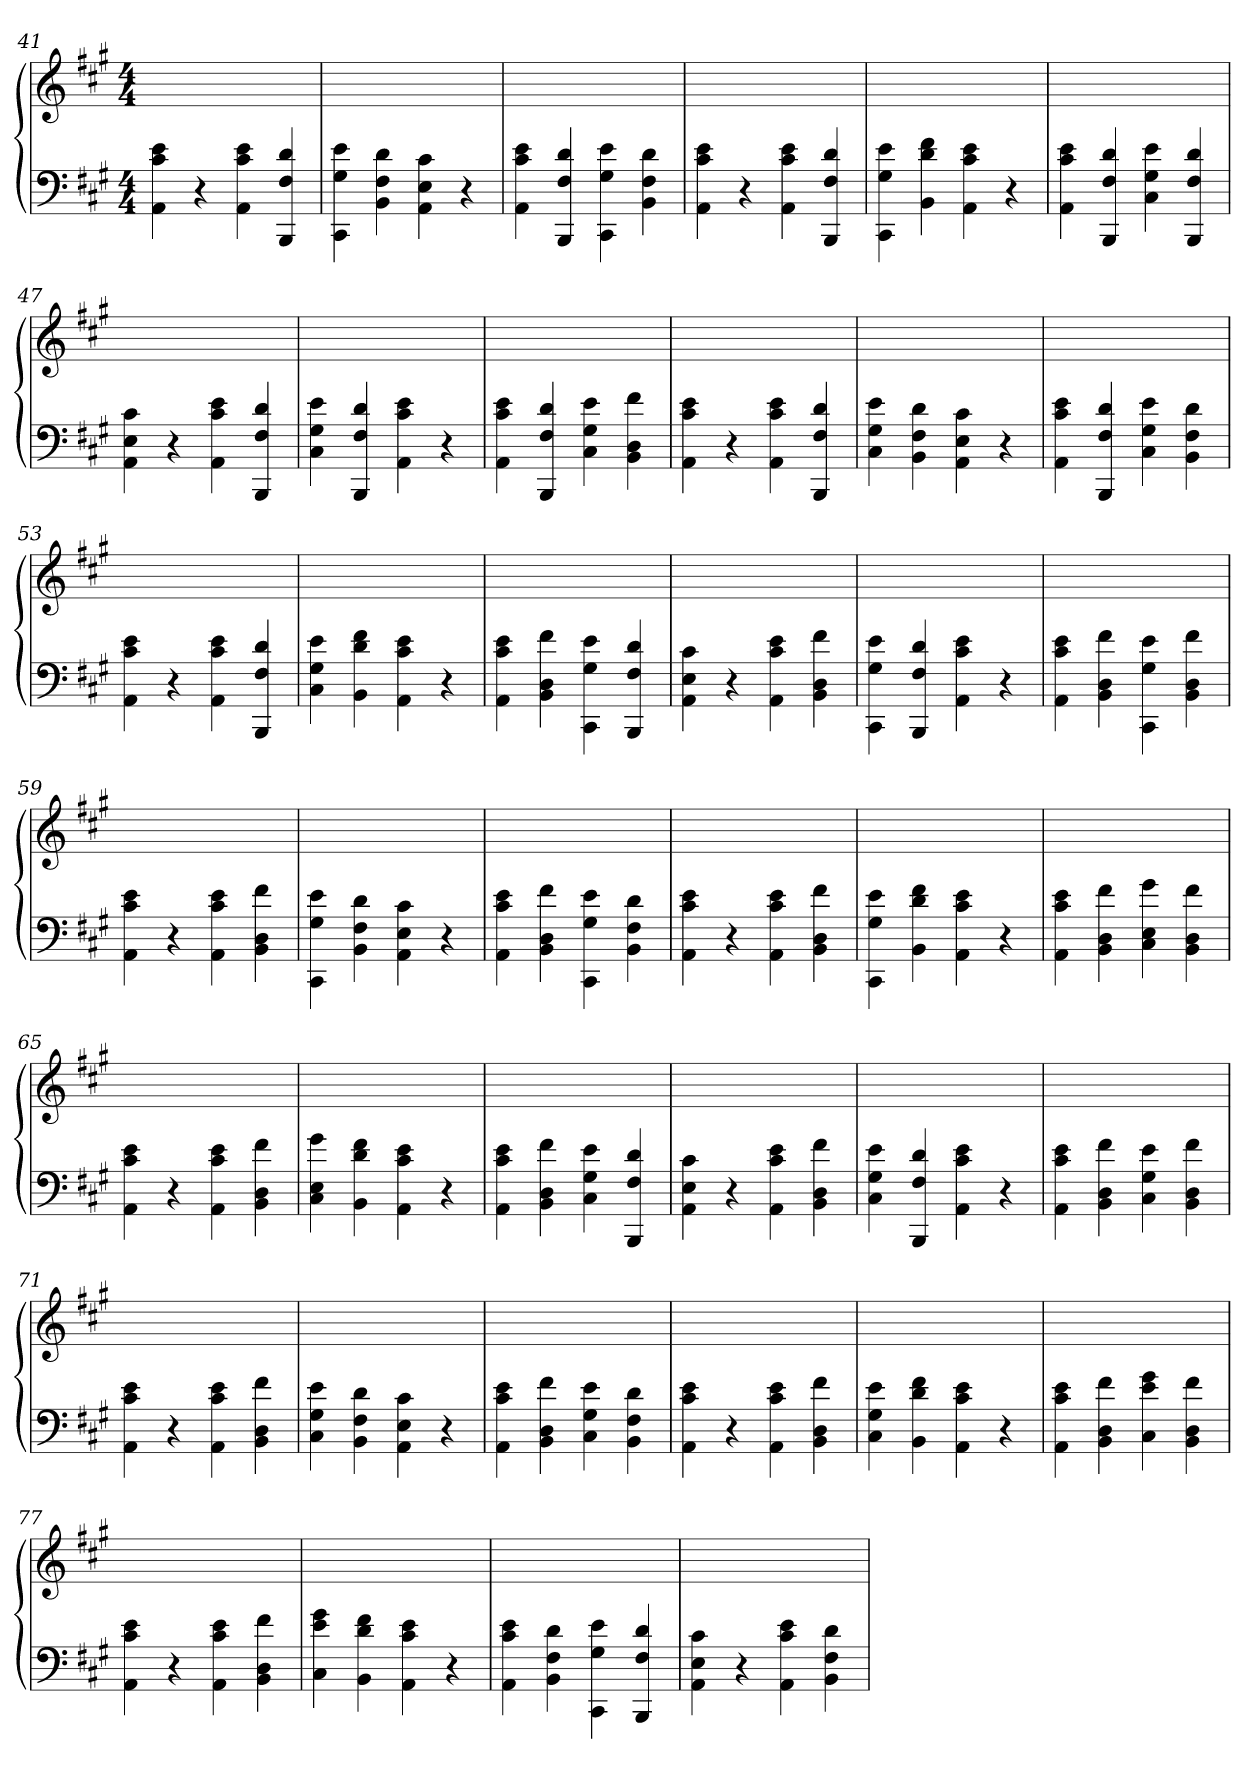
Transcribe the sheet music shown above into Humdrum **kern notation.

**kern	**kern
*part2	*part1
*staff2	*staff1
*clefF4	*clefG2
*k[f#c#g#]	*k[f#c#g#]
*A:	*A:
*M4/4	*M4/4
=41	=41
4AA 4c# 4e	1ryy
4r	.
4AA 4c# 4e	.
4BBB 4F# 4d	.
=42	=42
4CC# 4G# 4e	1ryy
4BB 4F# 4d	.
4AA 4E 4c#	.
4r	.
=43	=43
4AA 4c# 4e	1ryy
4BBB 4F# 4d	.
4CC# 4G# 4e	.
4BB 4F# 4d	.
=44	=44
4AA 4c# 4e	1ryy
4r	.
4AA 4c# 4e	.
4BBB 4F# 4d	.
=45	=45
4CC# 4G# 4e	1ryy
4BB 4d 4f#	.
4AA 4c# 4e	.
4r	.
=46	=46
4AA 4c# 4e	1ryy
4BBB 4F# 4d	.
4C# 4G# 4e	.
4BBB 4F# 4d	.
=47	=47
4AA 4E 4c#	1ryy
4r	.
4AA 4c# 4e	.
4BBB 4F# 4d	.
=48	=48
4C# 4G# 4e	1ryy
4BBB 4F# 4d	.
4AA 4c# 4e	.
4r	.
=49	=49
4AA 4c# 4e	1ryy
4BBB 4F# 4d	.
4C# 4G# 4e	.
4BB 4D 4f#	.
=50	=50
4AA 4c# 4e	1ryy
4r	.
4AA 4c# 4e	.
4BBB 4F# 4d	.
=51	=51
4C# 4G# 4e	1ryy
4BB 4F# 4d	.
4AA 4E 4c#	.
4r	.
=52	=52
4AA 4c# 4e	1ryy
4BBB 4F# 4d	.
4C# 4G# 4e	.
4BB 4F# 4d	.
=53	=53
4AA 4c# 4e	1ryy
4r	.
4AA 4c# 4e	.
4BBB 4F# 4d	.
=54	=54
4C# 4G# 4e	1ryy
4BB 4d 4f#	.
4AA 4c# 4e	.
4r	.
=55	=55
4AA 4c# 4e	1ryy
4BB 4D 4f#	.
4CC# 4G# 4e	.
4BBB 4F# 4d	.
=56	=56
4AA 4E 4c#	1ryy
4r	.
4AA 4c# 4e	.
4BB 4D 4f#	.
=57	=57
4CC# 4G# 4e	1ryy
4BBB 4F# 4d	.
4AA 4c# 4e	.
4r	.
=58	=58
4AA 4c# 4e	1ryy
4BB 4D 4f#	.
4CC# 4G# 4e	.
4BB 4D 4f#	.
=59	=59
4AA 4c# 4e	1ryy
4r	.
4AA 4c# 4e	.
4BB 4D 4f#	.
=60	=60
4CC# 4G# 4e	1ryy
4BB 4F# 4d	.
4AA 4E 4c#	.
4r	.
=61	=61
4AA 4c# 4e	1ryy
4BB 4D 4f#	.
4CC# 4G# 4e	.
4BB 4F# 4d	.
=62	=62
4AA 4c# 4e	1ryy
4r	.
4AA 4c# 4e	.
4BB 4D 4f#	.
=63	=63
4CC# 4G# 4e	1ryy
4BB 4d 4f#	.
4AA 4c# 4e	.
4r	.
=64	=64
4AA 4c# 4e	1ryy
4BB 4D 4f#	.
4C# 4E 4g#	.
4BB 4D 4f#	.
=65	=65
4AA 4c# 4e	1ryy
4r	.
4AA 4c# 4e	.
4BB 4D 4f#	.
=66	=66
4C# 4E 4g#	1ryy
4BB 4d 4f#	.
4AA 4c# 4e	.
4r	.
=67	=67
4AA 4c# 4e	1ryy
4BB 4D 4f#	.
4C# 4G# 4e	.
4BBB 4F# 4d	.
=68	=68
4AA 4E 4c#	1ryy
4r	.
4AA 4c# 4e	.
4BB 4D 4f#	.
=69	=69
4C# 4G# 4e	1ryy
4BBB 4F# 4d	.
4AA 4c# 4e	.
4r	.
=70	=70
4AA 4c# 4e	1ryy
4BB 4D 4f#	.
4C# 4G# 4e	.
4BB 4D 4f#	.
=71	=71
4AA 4c# 4e	1ryy
4r	.
4AA 4c# 4e	.
4BB 4D 4f#	.
=72	=72
4C# 4G# 4e	1ryy
4BB 4F# 4d	.
4AA 4E 4c#	.
4r	.
=73	=73
4AA 4c# 4e	1ryy
4BB 4D 4f#	.
4C# 4G# 4e	.
4BB 4F# 4d	.
=74	=74
4AA 4c# 4e	1ryy
4r	.
4AA 4c# 4e	.
4BB 4D 4f#	.
=75	=75
4C# 4G# 4e	1ryy
4BB 4d 4f#	.
4AA 4c# 4e	.
4r	.
=76	=76
4AA 4c# 4e	1ryy
4BB 4D 4f#	.
4C# 4e 4g#	.
4BB 4D 4f#	.
=77	=77
4AA 4c# 4e	1ryy
4r	.
4AA 4c# 4e	.
4BB 4D 4f#	.
=78	=78
4C# 4e 4g#	1ryy
4BB 4d 4f#	.
4AA 4c# 4e	.
4r	.
=79	=79
4AA 4c# 4e	1ryy
4BB 4F# 4d	.
4CC# 4G# 4e	.
4BBB 4F# 4d	.
=80	=80
4AA 4E 4c#	1ryy
4r	.
4AA 4c# 4e	.
4BB 4F# 4d	.
=	=
*-	*-
